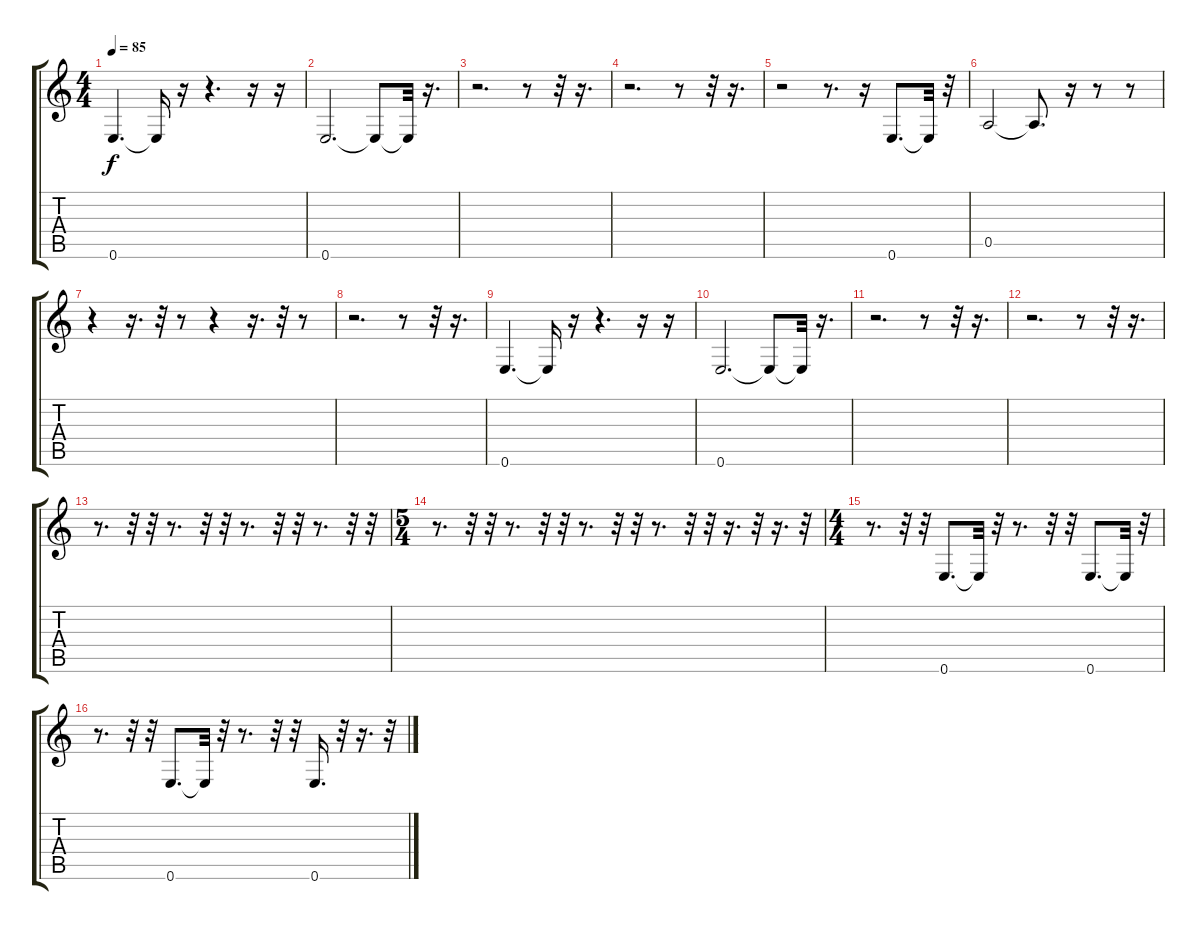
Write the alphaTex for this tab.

\track "" {instrument fretlessbass}
\staff {score tabs}
\tuning (E4 B3 G3 D3 A2 E2) {hide}
\ts (4 4)
\tempo 85
\clef g2
\ks c
0.6.4{d dy f} 0.6{t}.16 r.16 r.4{d} r.16 r.16 |
0.6.2{d} 0.6{t}.8 0.6{t}.32 r.16{d} |
r.2{d} r.8 r.32 r.16{d} |
r.2{d} r.8 r.32 r.16{d} |
r.2 r.8{d} r.16 0.6.8{d} 0.6{t}.32 r.32 |
0.5.2 0.5{t}.8{d} r.16 r.8 r.8 |
r.4 r.16{d} r.32 r.8 r.4 r.16{d} r.32 r.8 |
r.2{d} r.8 r.32 r.16{d} |
0.6.4{d} 0.6{t}.16 r.16 r.4{d} r.16 r.16 |
0.6.2{d} 0.6{t}.8 0.6{t}.32 r.16{d} |
r.2{d} r.8 r.32 r.16{d} |
r.2{d} r.8 r.32 r.16{d} |
r.8{d} r.32 r.32 r.8{d} r.32 r.32 r.8{d} r.32 r.32 r.8{d} r.32 r.32 |
\ts (5 4)
r.8{d} r.32 r.32 r.8{d} r.32 r.32 r.8{d} r.32 r.32 r.8{d} r.32 r.32 r.16{d} r.32 r.16{d} r.32 |
\ts (4 4)
r.8{d} r.32 r.32 0.6.8{d} 0.6{t}.32 r.32 r.8{d} r.32 r.32 0.6.8{d} 0.6{t}.32 r.32 |
r.8{d} r.32 r.32 0.6.8{d} 0.6{t}.32 r.32 r.8{d} r.32 r.32 0.6.16{d} r.32 r.16{d} r.32
